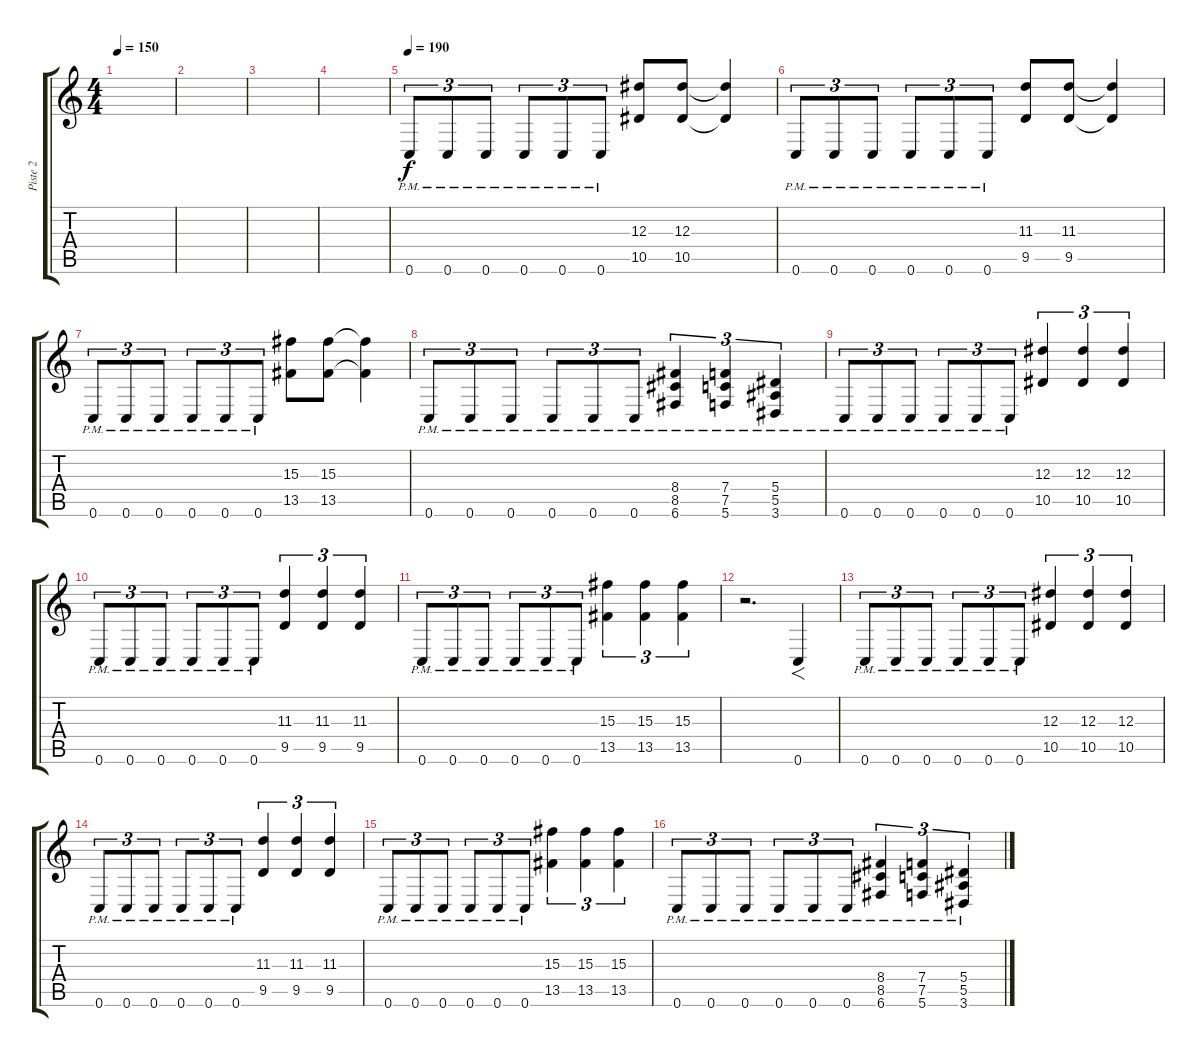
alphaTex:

\track ("Piste 2" "Piste 2") {instrument distortionguitar}
\staff {score tabs}
\tuning (C4 G3 Eb3 Bb2 F2 C2) {hide}
\ts (4 4)
\tempo 150
\clef g2
\ks c
|
|
|
|
\tempo 190
0.6{pm}.8{tu (3 2)} 0.6{pm}.8{tu (3 2)} 0.6{pm}.8{tu (3 2)} 0.6{pm}.8{tu (3 2)} 0.6{pm}.8{tu (3 2)} 0.6{pm}.8{tu (3 2)} (12.3 10.5).8 (12.3 10.5).8 (12.3{t} 10.5{t}).4 |
0.6{pm}.8{tu (3 2)} 0.6{pm}.8{tu (3 2)} 0.6{pm}.8{tu (3 2)} 0.6{pm}.8{tu (3 2)} 0.6{pm}.8{tu (3 2)} 0.6{pm}.8{tu (3 2)} (11.3 9.5).8 (11.3 9.5).8 (11.3{t} 9.5{t}).4 |
0.6{pm}.8{tu (3 2)} 0.6{pm}.8{tu (3 2)} 0.6{pm}.8{tu (3 2)} 0.6{pm}.8{tu (3 2)} 0.6{pm}.8{tu (3 2)} 0.6{pm}.8{tu (3 2)} (15.3 13.5).8 (15.3 13.5).8 (15.3{t} 13.5{t}).4 |
0.6{pm}.8{tu (3 2)} 0.6{pm}.8{tu (3 2)} 0.6{pm}.8{tu (3 2)} 0.6{pm}.8{tu (3 2)} 0.6{pm}.8{tu (3 2)} 0.6{pm}.8{tu (3 2)} (8.4{pm} 8.5{pm} 6.6{pm}).4{tu (3 2)} (7.4{pm} 7.5{pm} 5.6{pm}).4{tu (3 2)} (5.4{pm} 5.5{pm} 3.6{pm}).4{tu (3 2)} |
0.6{pm}.8{tu (3 2)} 0.6{pm}.8{tu (3 2)} 0.6{pm}.8{tu (3 2)} 0.6{pm}.8{tu (3 2)} 0.6{pm}.8{tu (3 2)} 0.6{pm}.8{tu (3 2)} (12.3 10.5).4{tu (3 2)} (12.3 10.5).4{tu (3 2)} (12.3 10.5).4{tu (3 2)} |
0.6{pm}.8{tu (3 2)} 0.6{pm}.8{tu (3 2)} 0.6{pm}.8{tu (3 2)} 0.6{pm}.8{tu (3 2)} 0.6{pm}.8{tu (3 2)} 0.6{pm}.8{tu (3 2)} (11.3 9.5).4{tu (3 2)} (11.3 9.5).4{tu (3 2)} (11.3 9.5).4{tu (3 2)} |
0.6{pm}.8{tu (3 2)} 0.6{pm}.8{tu (3 2)} 0.6{pm}.8{tu (3 2)} 0.6{pm}.8{tu (3 2)} 0.6{pm}.8{tu (3 2)} 0.6{pm}.8{tu (3 2)} (15.3 13.5).4{tu (3 2)} (15.3 13.5).4{tu (3 2)} (15.3 13.5).4{tu (3 2)} |
r.2{d} 0.6.4{f} |
0.6{pm}.8{tu (3 2)} 0.6{pm}.8{tu (3 2)} 0.6{pm}.8{tu (3 2)} 0.6{pm}.8{tu (3 2)} 0.6{pm}.8{tu (3 2)} 0.6{pm}.8{tu (3 2)} (12.3 10.5).4{tu (3 2)} (12.3 10.5).4{tu (3 2)} (12.3 10.5).4{tu (3 2)} |
0.6{pm}.8{tu (3 2)} 0.6{pm}.8{tu (3 2)} 0.6{pm}.8{tu (3 2)} 0.6{pm}.8{tu (3 2)} 0.6{pm}.8{tu (3 2)} 0.6{pm}.8{tu (3 2)} (11.3 9.5).4{tu (3 2)} (11.3 9.5).4{tu (3 2)} (11.3 9.5).4{tu (3 2)} |
0.6{pm}.8{tu (3 2)} 0.6{pm}.8{tu (3 2)} 0.6{pm}.8{tu (3 2)} 0.6{pm}.8{tu (3 2)} 0.6{pm}.8{tu (3 2)} 0.6{pm}.8{tu (3 2)} (15.3 13.5).4{tu (3 2)} (15.3 13.5).4{tu (3 2)} (15.3 13.5).4{tu (3 2)} |
0.6{pm}.8{tu (3 2)} 0.6{pm}.8{tu (3 2)} 0.6{pm}.8{tu (3 2)} 0.6{pm}.8{tu (3 2)} 0.6{pm}.8{tu (3 2)} 0.6{pm}.8{tu (3 2)} (8.4{pm} 8.5{pm} 6.6{pm}).4{tu (3 2)} (7.4{pm} 7.5{pm} 5.6{pm}).4{tu (3 2)} (5.4{pm} 5.5{pm} 3.6{pm}).4{tu (3 2)}
